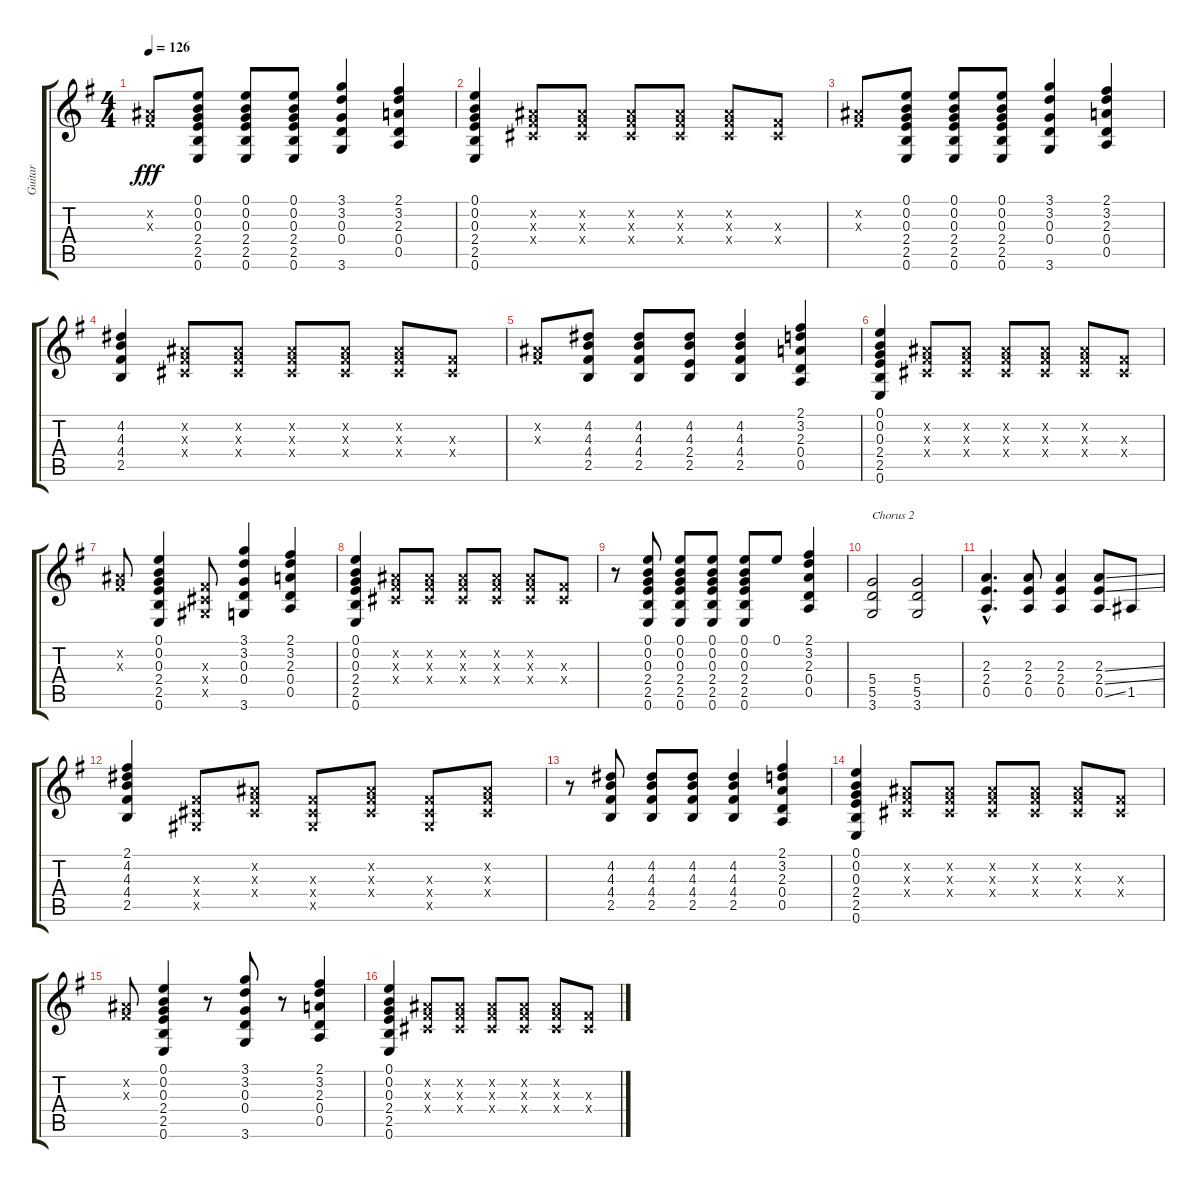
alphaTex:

\track ("Guitar" "Guitar") {instrument distortionguitar}
\staff {score tabs}
\tuning (E4 B3 G3 D3 A2 E2) {hide}
\ts (4 4)
\tempo 126
\clef g2
\ks g
(-1.2{x} -1.3{x}).8{dy fff} (0.1 0.2 0.3 2.4 2.5 0.6).8 (0.1 0.2 0.3 2.4 2.5 0.6).8 (0.1 0.2 0.3 2.4 2.5 0.6).8 (3.1 3.2 0.3 0.4 3.6).4 (2.1 3.2 2.3 0.4 0.5).4 |
(0.1 0.2 0.3 2.4 2.5 0.6).4 (-1.2{x} -1.3{x} -1.4{x}).8 (-1.2{x} -1.3{x} -1.4{x}).8 (-1.2{x} -1.3{x} -1.4{x}).8 (-1.2{x} -1.3{x} -1.4{x}).8 (-1.2{x} -1.3{x} -1.4{x}).8 (-1.3{x} -1.4{x}).8 |
(-1.2{x} -1.3{x}).8 (0.1 0.2 0.3 2.4 2.5 0.6).8 (0.1 0.2 0.3 2.4 2.5 0.6).8 (0.1 0.2 0.3 2.4 2.5 0.6).8 (3.1 3.2 0.3 0.4 3.6).4 (2.1 3.2 2.3 0.4 0.5).4 |
(4.2 4.3 4.4 2.5).4 (-1.2{x} -1.3{x} -1.4{x}).8 (-1.2{x} -1.3{x} -1.4{x}).8 (-1.2{x} -1.3{x} -1.4{x}).8 (-1.2{x} -1.3{x} -1.4{x}).8 (-1.2{x} -1.3{x} -1.4{x}).8 (-1.3{x} -1.4{x}).8 |
(-1.2{x} -1.3{x}).8 (4.2 4.3 4.4 2.5).8 (4.2 4.3 4.4 2.5).8 (4.2 4.3 2.4 2.5).8 (4.2 4.3 4.4 2.5).4 (2.1 3.2 2.3 0.4 0.5).4 |
(0.1 0.2 0.3 2.4 2.5 0.6).4 (-1.2{x} -1.3{x} -1.4{x}).8 (-1.2{x} -1.3{x} -1.4{x}).8 (-1.2{x} -1.3{x} -1.4{x}).8 (-1.2{x} -1.3{x} -1.4{x}).8 (-1.2{x} -1.3{x} -1.4{x}).8 (-1.3{x} -1.4{x}).8 |
(-1.2{x} -1.3{x}).8 (0.1 0.2 0.3 2.4 2.5 0.6).4 (-1.3{x} -1.4{x} -1.5{x}).8 (3.1 3.2 0.3 0.4 3.6).4 (2.1 3.2 2.3 0.4 0.5).4 |
(0.1 0.2 0.3 2.4 2.5 0.6).4 (-1.2{x} -1.3{x} -1.4{x}).8 (-1.2{x} -1.3{x} -1.4{x}).8 (-1.2{x} -1.3{x} -1.4{x}).8 (-1.2{x} -1.3{x} -1.4{x}).8 (-1.2{x} -1.3{x} -1.4{x}).8 (-1.3{x} -1.4{x}).8 |
r.8 (0.1 0.2 0.3 2.4 2.5 0.6).8 (0.1 0.2 0.3 2.4 2.5 0.6).8 (0.1 0.2 0.3 2.4 2.5 0.6).8 (0.1 0.2 0.3 2.4 2.5 0.6).8 0.1.8 (2.1 3.2 2.3 0.4 0.5).4 |
(5.4 5.5 3.6).2{txt "Chorus 2"} (5.4 5.5 3.6).2 |
(2.3{hac} 2.4{hac} 0.5{hac}).4{d} (2.3 2.4 0.5).8 (2.3 2.4 0.5).4 (2.3{ss} 2.4{ss} 0.5{ss}).8 1.5.8 |
(2.1 4.2 4.3 4.4 2.5).4 (-1.3{x} -1.4{x} -1.5{x}).8 (-1.2{x} -1.3{x} -1.4{x}).8 (-1.3{x} -1.4{x} -1.5{x}).8 (-1.2{x} -1.3{x} -1.4{x}).8 (-1.3{x} -1.4{x} -1.5{x}).8 (-1.2{x} -1.3{x} -1.4{x}).8 |
r.8 (4.2 4.3 4.4 2.5).8 (4.2 4.3 4.4 2.5).8 (4.2 4.3 4.4 2.5).8 (4.2 4.3 4.4 2.5).4 (2.1 3.2 2.3 0.4 0.5).4 |
(0.1 0.2 0.3 2.4 2.5 0.6).4 (-1.2{x} -1.3{x} -1.4{x}).8 (-1.2{x} -1.3{x} -1.4{x}).8 (-1.2{x} -1.3{x} -1.4{x}).8 (-1.2{x} -1.3{x} -1.4{x}).8 (-1.2{x} -1.3{x} -1.4{x}).8 (-1.3{x} -1.4{x}).8 |
(-1.2{x} -1.3{x}).8 (0.1 0.2 0.3 2.4 2.5 0.6).4 r.8 (3.1 3.2 0.3 0.4 3.6).8 r.8 (2.1 3.2 2.3 0.4 0.5).4 |
(0.1 0.2 0.3 2.4 2.5 0.6).4 (-1.2{x} -1.3{x} -1.4{x}).8 (-1.2{x} -1.3{x} -1.4{x}).8 (-1.2{x} -1.3{x} -1.4{x}).8 (-1.2{x} -1.3{x} -1.4{x}).8 (-1.2{x} -1.3{x} -1.4{x}).8 (-1.3{x} -1.4{x}).8
